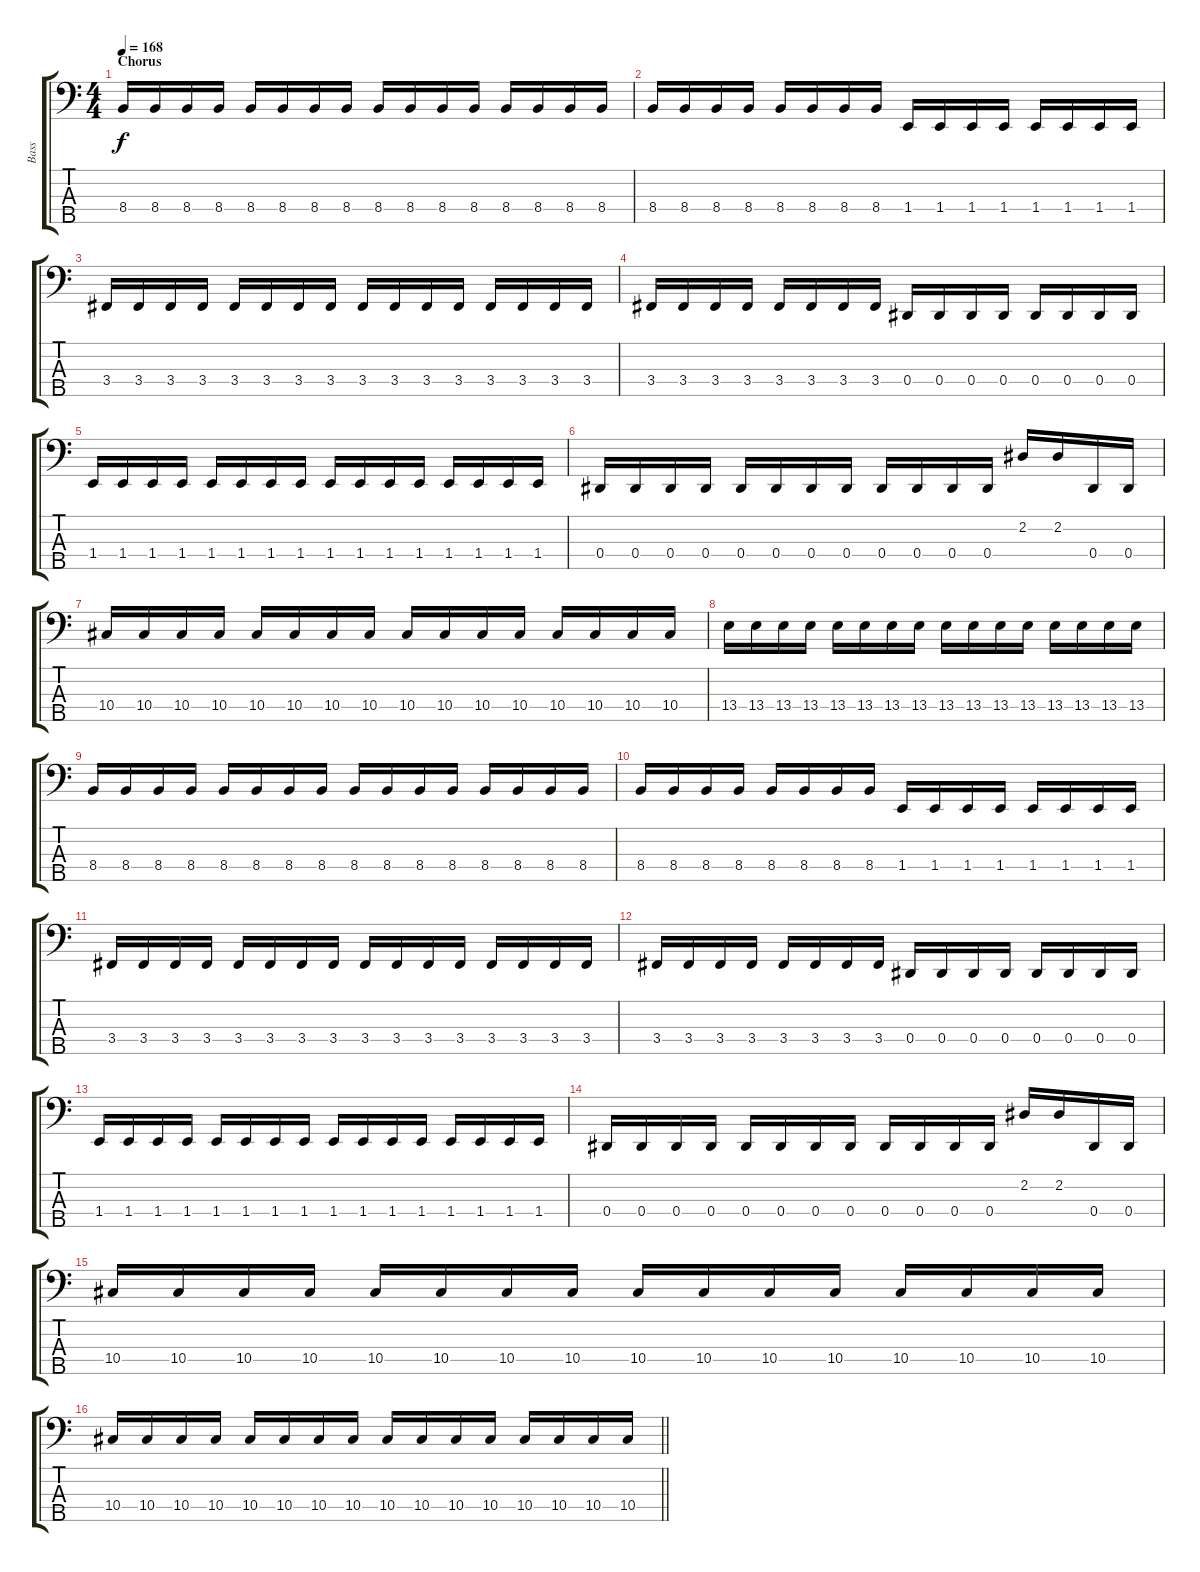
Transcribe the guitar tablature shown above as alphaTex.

\track ("Bass" "Bass") {instrument electricbassfinger}
\staff {score tabs}
\tuning (Gb2 Db2 Ab1 Eb1 Bb0) {hide}
\ts (4 4)
\section ("" "Chorus")
\tempo 168
\clef f4
\ks aminor
8.4.16{dy f} 8.4.16 8.4.16 8.4.16 8.4.16 8.4.16 8.4.16 8.4.16 8.4.16 8.4.16 8.4.16 8.4.16 8.4.16 8.4.16 8.4.16 8.4.16 |
8.4.16 8.4.16 8.4.16 8.4.16 8.4.16 8.4.16 8.4.16 8.4.16 1.4.16 1.4.16 1.4.16 1.4.16 1.4.16 1.4.16 1.4.16 1.4.16 |
3.4.16 3.4.16 3.4.16 3.4.16 3.4.16 3.4.16 3.4.16 3.4.16 3.4.16 3.4.16 3.4.16 3.4.16 3.4.16 3.4.16 3.4.16 3.4.16 |
3.4.16 3.4.16 3.4.16 3.4.16 3.4.16 3.4.16 3.4.16 3.4.16 0.4.16 0.4.16 0.4.16 0.4.16 0.4.16 0.4.16 0.4.16 0.4.16 |
1.4.16 1.4.16 1.4.16 1.4.16 1.4.16 1.4.16 1.4.16 1.4.16 1.4.16 1.4.16 1.4.16 1.4.16 1.4.16 1.4.16 1.4.16 1.4.16 |
0.4.16 0.4.16 0.4.16 0.4.16 0.4.16 0.4.16 0.4.16 0.4.16 0.4.16 0.4.16 0.4.16 0.4.16 2.2.16 2.2.16 0.4.16 0.4.16 |
10.4.16 10.4.16 10.4.16 10.4.16 10.4.16 10.4.16 10.4.16 10.4.16 10.4.16 10.4.16 10.4.16 10.4.16 10.4.16 10.4.16 10.4.16 10.4.16 |
13.4.16 13.4.16 13.4.16 13.4.16 13.4.16 13.4.16 13.4.16 13.4.16 13.4.16 13.4.16 13.4.16 13.4.16 13.4.16 13.4.16 13.4.16 13.4.16 |
8.4.16 8.4.16 8.4.16 8.4.16 8.4.16 8.4.16 8.4.16 8.4.16 8.4.16 8.4.16 8.4.16 8.4.16 8.4.16 8.4.16 8.4.16 8.4.16 |
8.4.16 8.4.16 8.4.16 8.4.16 8.4.16 8.4.16 8.4.16 8.4.16 1.4.16 1.4.16 1.4.16 1.4.16 1.4.16 1.4.16 1.4.16 1.4.16 |
3.4.16 3.4.16 3.4.16 3.4.16 3.4.16 3.4.16 3.4.16 3.4.16 3.4.16 3.4.16 3.4.16 3.4.16 3.4.16 3.4.16 3.4.16 3.4.16 |
3.4.16 3.4.16 3.4.16 3.4.16 3.4.16 3.4.16 3.4.16 3.4.16 0.4.16 0.4.16 0.4.16 0.4.16 0.4.16 0.4.16 0.4.16 0.4.16 |
1.4.16 1.4.16 1.4.16 1.4.16 1.4.16 1.4.16 1.4.16 1.4.16 1.4.16 1.4.16 1.4.16 1.4.16 1.4.16 1.4.16 1.4.16 1.4.16 |
0.4.16 0.4.16 0.4.16 0.4.16 0.4.16 0.4.16 0.4.16 0.4.16 0.4.16 0.4.16 0.4.16 0.4.16 2.2.16 2.2.16 0.4.16 0.4.16 |
10.4.16 10.4.16 10.4.16 10.4.16 10.4.16 10.4.16 10.4.16 10.4.16 10.4.16 10.4.16 10.4.16 10.4.16 10.4.16 10.4.16 10.4.16 10.4.16 |
\barLineRight lightlight
10.4.16 10.4.16 10.4.16 10.4.16 10.4.16 10.4.16 10.4.16 10.4.16 10.4.16 10.4.16 10.4.16 10.4.16 10.4.16 10.4.16 10.4.16 10.4.16
